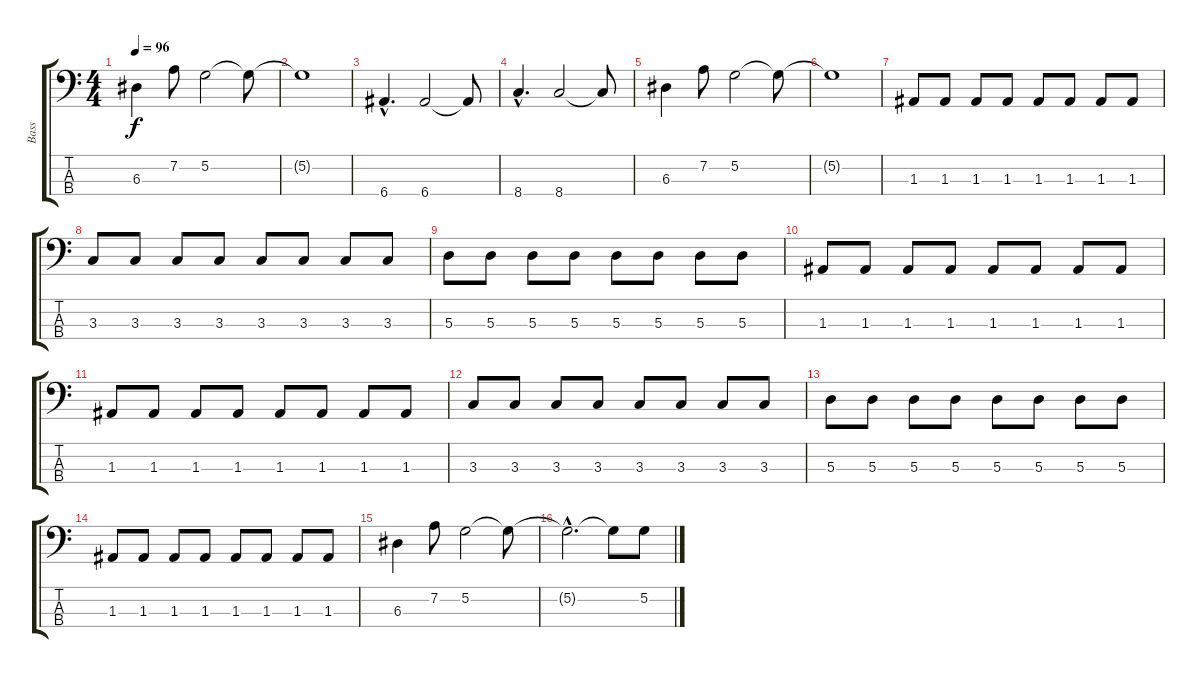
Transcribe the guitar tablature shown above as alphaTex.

\track ("Bass" "Bass") {instrument electricbassfinger}
\staff {score tabs}
\tuning (G2 D2 A1 E1) {hide}
\ts (4 4)
\tempo 96
\clef f4
\ks c
6.3.4{dy f} 7.2.8 5.2.2 5.2{t}.8 |
5.2{t}.1 |
6.4{hac}.4{d} 6.4.2 6.4{t}.8 |
8.4{hac}.4{d} 8.4.2 8.4{t}.8 |
6.3.4 7.2.8 5.2.2 5.2{t}.8 |
5.2{t}.1 |
1.3.8 1.3.8 1.3.8 1.3.8 1.3.8 1.3.8 1.3.8 1.3.8 |
3.3.8 3.3.8 3.3.8 3.3.8 3.3.8 3.3.8 3.3.8 3.3.8 |
5.3.8 5.3.8 5.3.8 5.3.8 5.3.8 5.3.8 5.3.8 5.3.8 |
1.3.8 1.3.8 1.3.8 1.3.8 1.3.8 1.3.8 1.3.8 1.3.8 |
1.3.8 1.3.8 1.3.8 1.3.8 1.3.8 1.3.8 1.3.8 1.3.8 |
3.3.8 3.3.8 3.3.8 3.3.8 3.3.8 3.3.8 3.3.8 3.3.8 |
5.3.8 5.3.8 5.3.8 5.3.8 5.3.8 5.3.8 5.3.8 5.3.8 |
1.3.8 1.3.8 1.3.8 1.3.8 1.3.8 1.3.8 1.3.8 1.3.8 |
6.3.4 7.2.8 5.2.2 5.2{t}.8 |
5.2{hac t}.2{d} 5.2{t}.8 5.2.8
